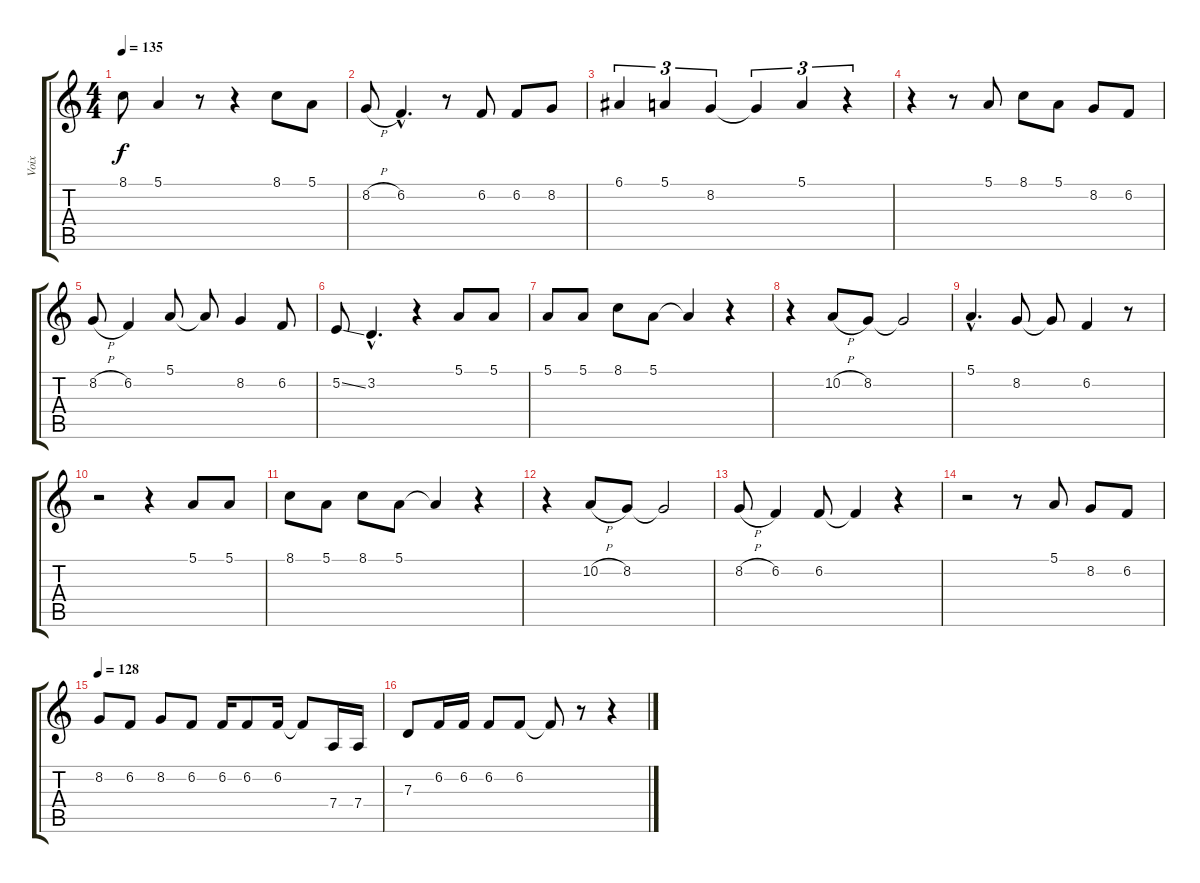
\track ("Voix" "Voix") {instrument accordion}
\staff {score tabs}
\tuning (E4 B3 G3 D3 A2 E2) {hide}
\ts (4 4)
\tempo 135
\clef g2
\ks c
8.1.8{dy f} 5.1.4 r.8 r.4 8.1.8 5.1.8 |
8.2{h}.8 6.2{hac}.4{d} r.8 6.2.8 6.2.8 8.2.8 |
6.1.4{tu (3 2)} 5.1.4{tu (3 2)} 8.2.4{tu (3 2)} 8.2{t}.4{tu (3 2)} 5.1.4{tu (3 2)} r.4{tu (3 2)} |
r.4 r.8 5.1.8 8.1.8 5.1.8 8.2.8 6.2.8 |
8.2{h}.8 6.2.4 5.1.8 5.1{t}.8 8.2.4 6.2.8 |
5.2{ss}.8 3.2{hac}.4{d} r.4 5.1.8 5.1.8 |
5.1.8 5.1.8 8.1.8 5.1.8 5.1{t}.4 r.4 |
r.4 10.2{h}.8 8.2.8 8.2{t}.2 |
5.1{hac}.4{d} 8.2.8 8.2{t}.8 6.2.4 r.8 |
r.2 r.4 5.1.8 5.1.8 |
8.1.8 5.1.8 8.1.8 5.1.8 5.1{t}.4 r.4 |
r.4 10.2{h}.8 8.2.8 8.2{t}.2 |
8.2{h}.8 6.2.4 6.2.8 6.2{t}.4 r.4 |
r.2 r.8 5.1.8 8.2.8 6.2.8 |
\tempo 128
8.2.8 6.2.8 8.2.8 6.2.8 6.2.16 6.2.8 6.2.16 6.2{t}.8 7.4.16 7.4.16 |
7.3.8 6.2.16 6.2.16 6.2.8 6.2.8 6.2{t}.8 r.8 r.4
